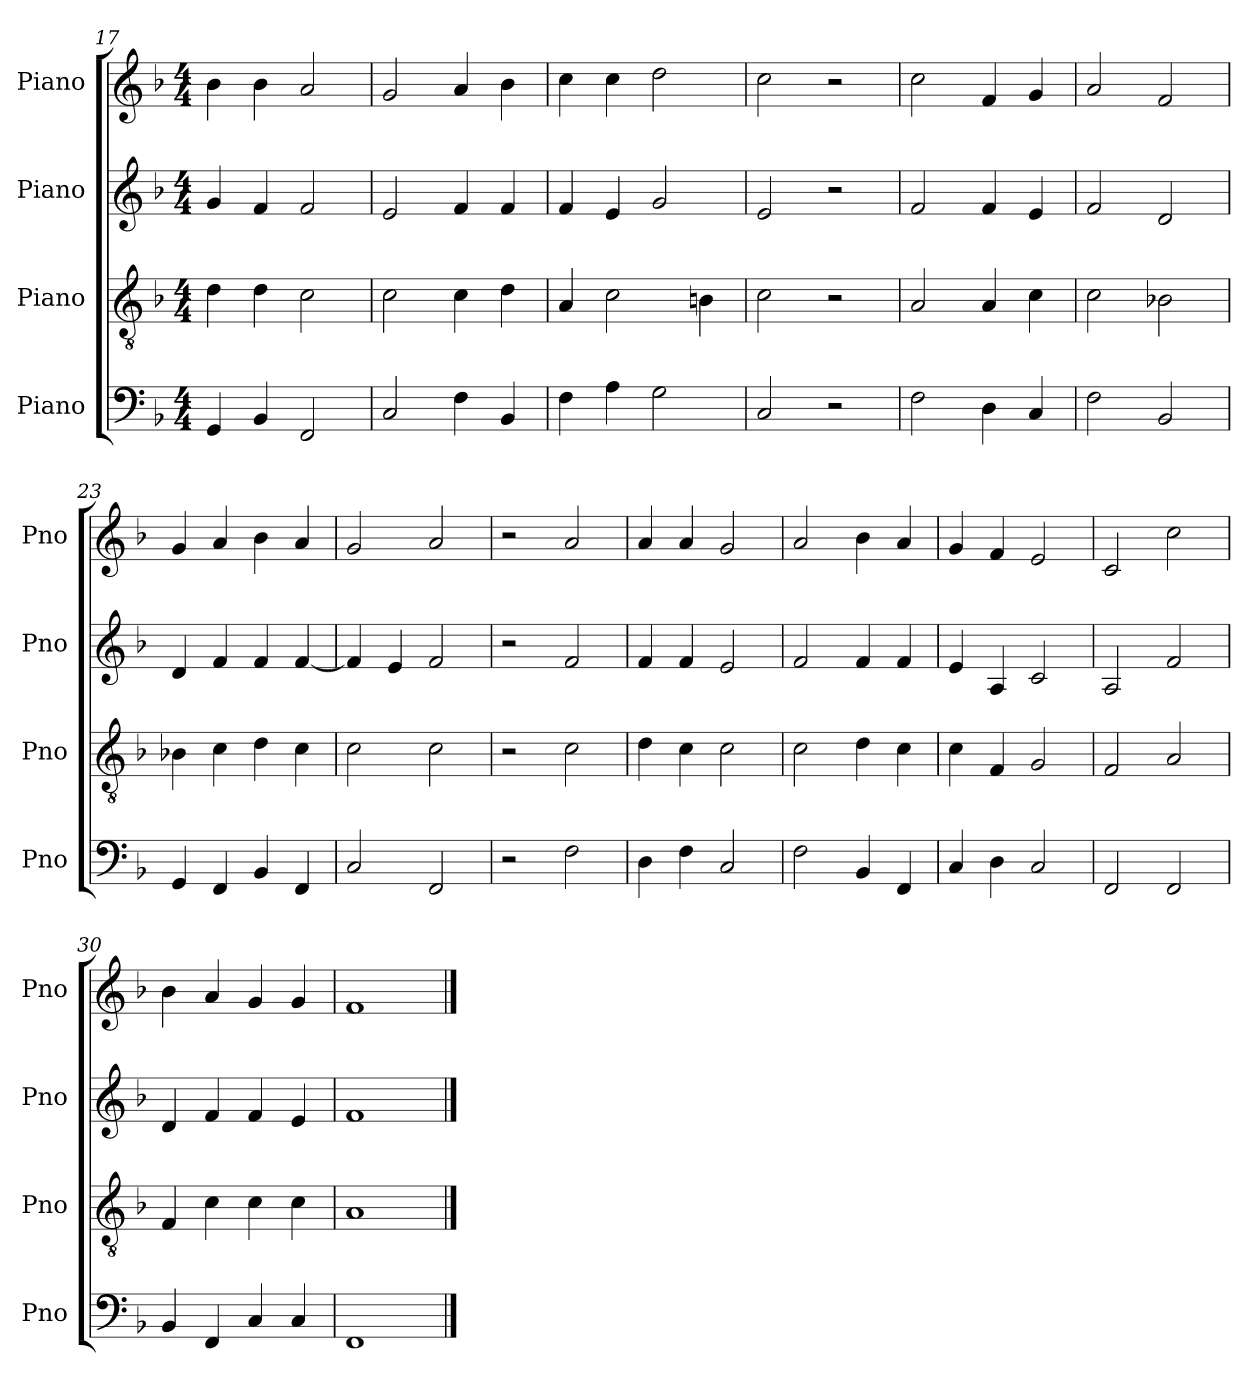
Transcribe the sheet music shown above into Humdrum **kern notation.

**kern	**kern	**kern	**kern
*part4	*part3	*part2	*part1
*staff4	*staff3	*staff2	*staff1
*I"Piano	*I"Piano	*I"Piano	*I"Piano
*I'Pno	*I'Pno	*I'Pno	*I'Pno
*clefF4	*clefGv2	*clefG2	*clefG2
*k[b-]	*k[b-]	*k[b-]	*k[b-]
*M4/4	*M4/4	*M4/4	*M4/4
=17	=17	=17	=17
4GG/	4d\	4g/	4b-\
4BB-/	4d\	4f/	4b-\
2FF/	2c\	2f/	2a/
!!LO:LB:g=z
=18	=18	=18	=18
2C/	2c\	2e/	2g/
4F\	4c\	4f/	4a/
4BB-/	4d\	4f/	4b-\
=19	=19	=19	=19
4F\	4A/	4f/	4cc\
4A\	2c\	4e/	4cc\
2G\	.	2g/	2dd\
.	4Bn\	.	.
=20	=20	=20	=20
2C/	2c\	2e/	2cc\
2r	2r	2r	2r
=21	=21	=21	=21
2F\	2A/	2f/	2cc\
4D\	4A/	4f/	4f/
4C/	4c\	4e/	4g/
=22	=22	=22	=22
2F\	2c\	2f/	2a/
2BB-/	2B-X\	2d/	2f/
=23	=23	=23	=23
4GG/	4B-X\	4d/	4g/
4FF/	4c\	4f/	4a/
4BB-/	4d\	4f/	4b-\
4FF/	4c\	[4f/	4a/
=24	=24	=24	=24
2C/	2c\	4f/]	2g/
.	.	4e/	.
2FF/	2c\	2f/	2a/
=25	=25	=25	=25
2r	2r	2r	2r
2F\	2c\	2f/	2a/
=26	=26	=26	=26
4D\	4d\	4f/	4a/
4F\	4c\	4f/	4a/
2C/	2c\	2e/	2g/
=27	=27	=27	=27
2F\	2c\	2f/	2a/
4BB-/	4d\	4f/	4b-\
4FF/	4c\	4f/	4a/
!!LO:PB:g=z
=28	=28	=28	=28
4C/	4c\	4e/	4g/
4D\	4F/	4A/	4f/
2C/	2G/	2c/	2e/
=29	=29	=29	=29
2FF/	2F/	2A/	2c/
2FF/	2A/	2f/	2cc\
=30	=30	=30	=30
4BB-/	4F/	4d/	4b-\
4FF/	4c\	4f/	4a/
4C/	4c\	4f/	4g/
4C/	4c\	4e/	4g/
=31	=31	=31	=31
1FF	1A	1f	1f
==	==	==	==
*-	*-	*-	*-
